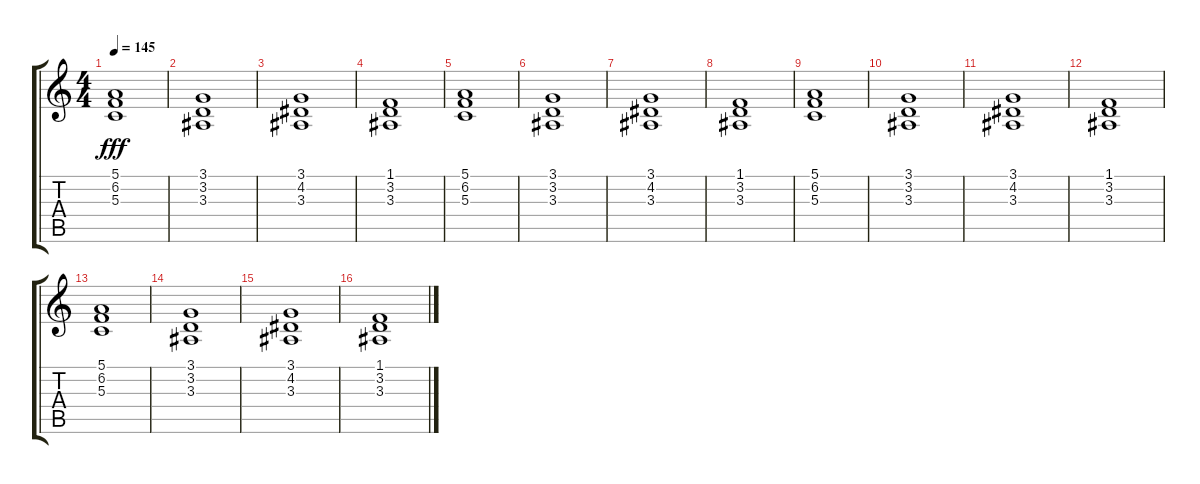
\track "" {instrument pad8sweep}
\staff {score tabs}
\tuning (E4 B3 G3 D3 A2 E2) {hide}
\ts (4 4)
\tempo 145
\clef g2
\ks c
(5.1 6.2 5.3).1{dy fff} |
(3.1 3.2 3.3).1 |
(3.1 4.2 3.3).1 |
(1.1 3.2 3.3).1 |
(5.1 6.2 5.3).1 |
(3.1 3.2 3.3).1 |
(3.1 4.2 3.3).1 |
(1.1 3.2 3.3).1 |
(5.1 6.2 5.3).1 |
(3.1 3.2 3.3).1 |
(3.1 4.2 3.3).1 |
(1.1 3.2 3.3).1 |
(5.1 6.2 5.3).1 |
(3.1 3.2 3.3).1 |
(3.1 4.2 3.3).1 |
(1.1 3.2 3.3).1
